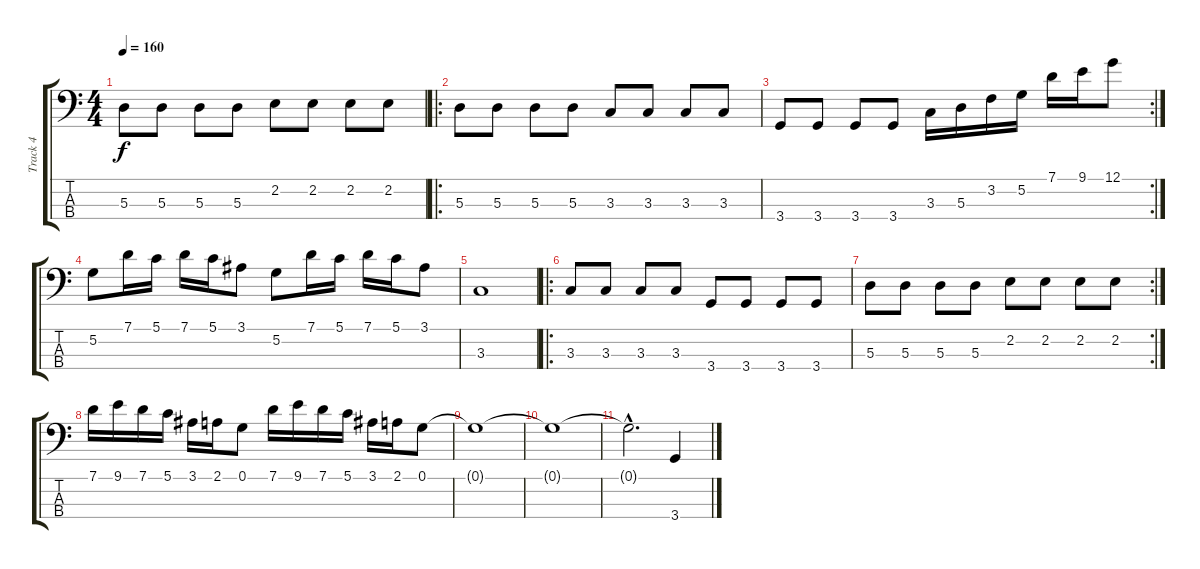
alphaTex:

\track ("Track 4" "Track 4") {instrument electricbassfinger}
\staff {score tabs}
\tuning (G2 D2 A1 E1) {hide}
\ts (4 4)
\tempo 160
\clef f4
\ks c
5.3.8{dy f} 5.3.8 5.3.8 5.3.8 2.2.8 2.2.8 2.2.8 2.2.8 |
\ro
5.3.8 5.3.8 5.3.8 5.3.8 3.3.8 3.3.8 3.3.8 3.3.8 |
\rc 2
3.4.8 3.4.8 3.4.8 3.4.8 3.3.16 5.3.16 3.2.16 5.2.16 7.1.16 9.1.16 12.1.8 |
5.2.8 7.1.16 5.1.16 7.1.16 5.1.16 3.1.8 5.2.8 7.1.16 5.1.16 7.1.16 5.1.16 3.1.8 |
3.3.1 |
\ro
3.3.8 3.3.8 3.3.8 3.3.8 3.4.8 3.4.8 3.4.8 3.4.8 |
\rc 2
5.3.8 5.3.8 5.3.8 5.3.8 2.2.8 2.2.8 2.2.8 2.2.8 |
7.1.16 9.1.16 7.1.16 5.1.16 3.1.16 2.1.16 0.1.8 7.1.16 9.1.16 7.1.16 5.1.16 3.1.16 2.1.16 0.1.8 |
0.1{t}.1 |
0.1{t}.1 |
0.1{hac t}.2{d} 3.4.4
